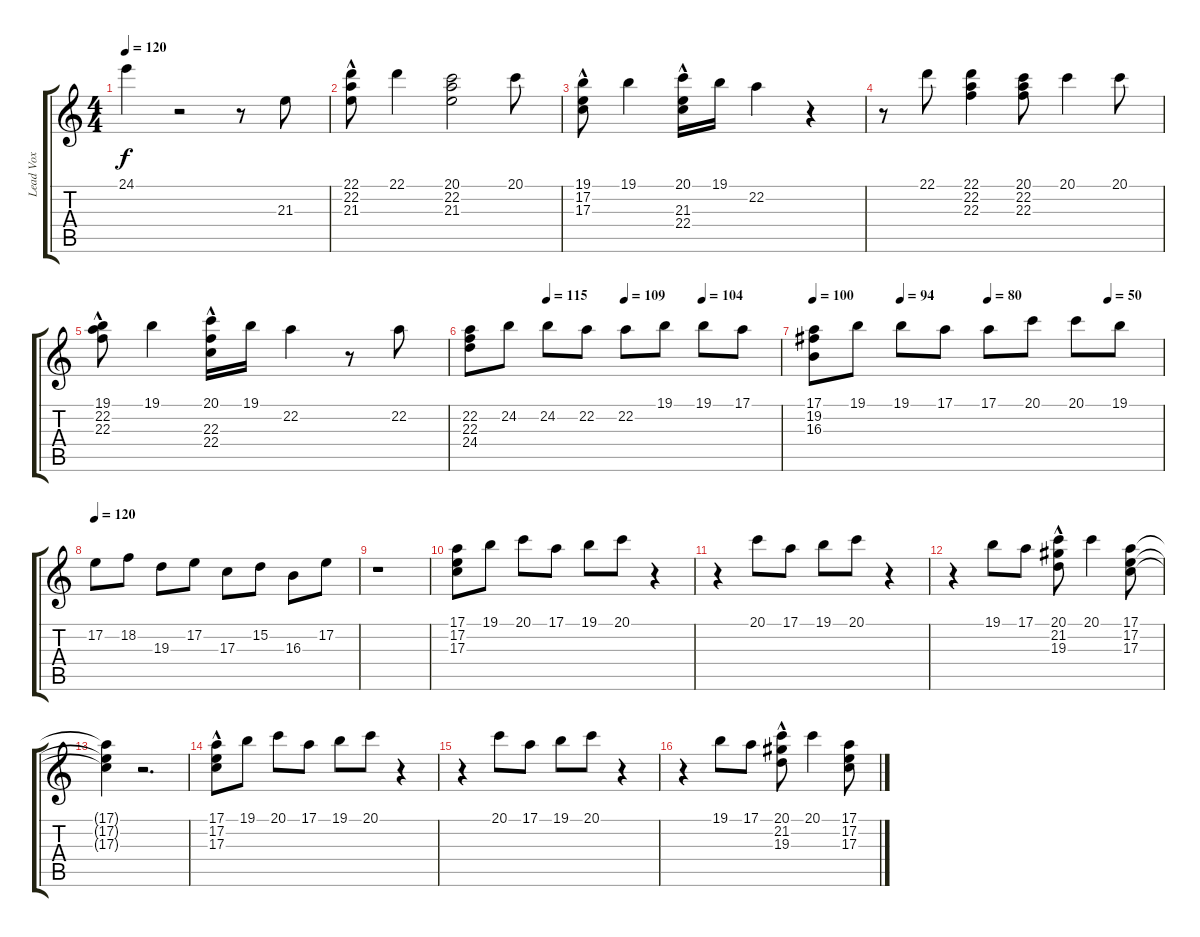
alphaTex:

\track ("Lead Vox" "Lead Vox") {instrument rockorgan}
\staff {score tabs}
\tuning (E4 B3 G3 D3 A2 E2) {hide}
\ts (4 4)
\tempo 120
\clef g2
\ks c
24.1.4{dy f} r.2 r.8 21.3.8 |
(22.1 22.2{hac} 21.3{hac}).8 22.1.4 (20.1 22.2 21.3).2 20.1.8 |
(19.1 17.2{hac} 17.3{hac}).8 19.1.4 (20.1 21.3{hac} 22.4{hac}).16 19.1.16 22.2.4 r.4 |
r.8 22.1.8 (22.1 22.2 22.3).4 (20.1 22.2 22.3).8 20.1.4 20.1.8 |
(19.1 22.2{hac} 22.3{hac}).8 19.1.4 (20.1 22.3{hac} 22.4{hac}).16 19.1.16 22.2.4 r.8 22.2.8 |
\tempo (115 0.25)
\tempo (109 0.5)
\tempo (104 0.75)
(22.2 22.3 24.4).8 24.2.8 24.2.8 22.2.8 22.2.8 19.1.8 19.1.8 17.1.8 |
\tempo 100
\tempo (94 0.25)
\tempo (80 0.5)
\tempo (50 0.84375)
(17.1 19.2 16.3).8 19.1.8 19.1.8 17.1.8 17.1.8 20.1.8 20.1.8 19.1.8 |
\tempo 120
17.2.8{balance 8} 18.2.8 19.3.8 17.2.8 17.3.8 15.2.8 16.3.8 17.2.8 |
r.1 |
(17.1 17.2 17.3).8{balance 11} 19.1.8 20.1.8 17.1.8 19.1.8 20.1.8 r.4 |
r.4 20.1.8 17.1.8 19.1.8 20.1.8 r.4 |
r.4 19.1.8 17.1.8 (20.1 21.2{hac} 19.3{hac}).8 20.1.4 (17.1 17.2 17.3).8 |
(17.1{t} 17.2{t} 17.3{t}).4 r.2{d} |
(17.1 17.2{hac} 17.3{hac}).8 19.1.8 20.1.8 17.1.8 19.1.8 20.1.8 r.4 |
r.4 20.1.8 17.1.8 19.1.8 20.1.8 r.4 |
r.4 19.1.8 17.1.8 (20.1 21.2{hac} 19.3{hac}).8 20.1.4 (17.1 17.2 17.3).8
